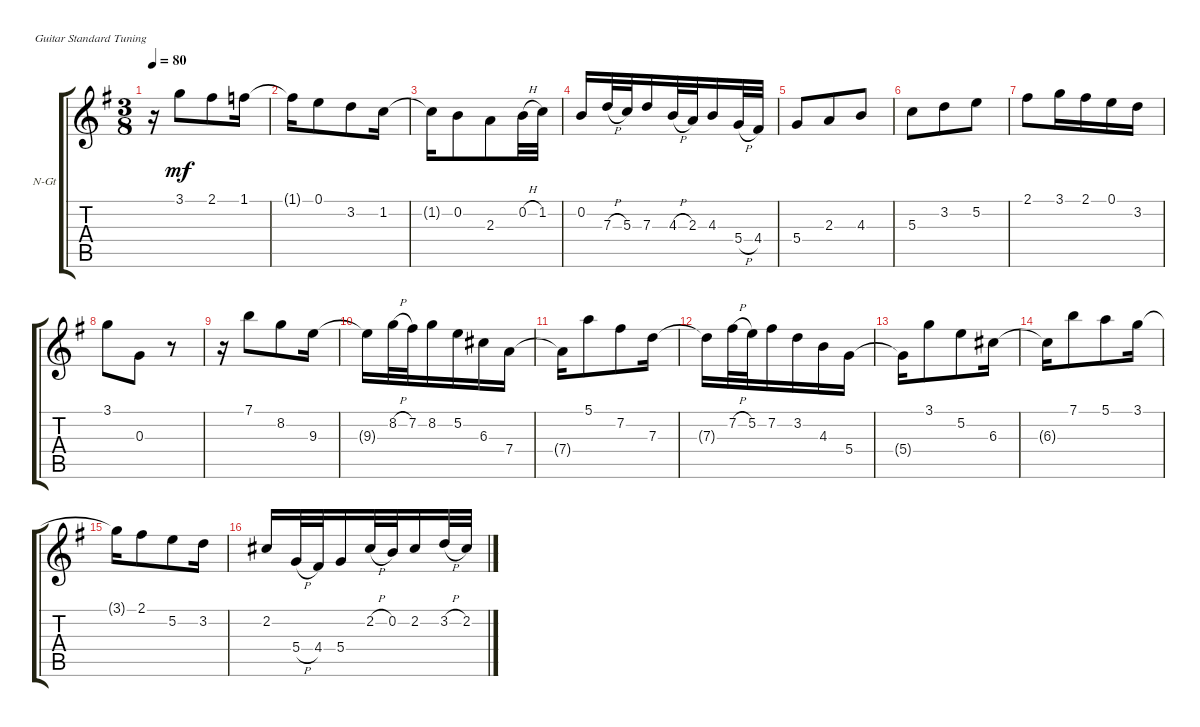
\bracketExtendMode groupsimilarinstruments
\firstSystemTrackNameOrientation horizontal
\otherSystemsTrackNameOrientation horizontal
\track ("Guitar 1" "N-Gt") {instrument acousticguitarnylon}
\staff {score tabs}
\tuning (E4 B3 G3 D3 A2 E2)
\ts (3 8)
\tempo 80
\clef g2
\scale
0.513944
\ks eminor
r.16{dy mf instrument acousticguitarnylon} 3.1.8 2.1.8 1.1.16 |
\scale
0.243028 1.1{t}.16 0.1.8 3.2.8 1.2.16 |
\scale
0.243028 1.2{t}.16 0.2.8 2.3.8 0.2{h}.32 1.2.32 |
\scale
0.333333 0.2.16 7.3{h}.32 5.3.32 7.3.16 4.3{h}.32 2.3.32 4.3.16 5.4{h}.32 4.4.32 |
\scale
0.333333 5.4.8 2.3.8 4.3.8 |
\scale
0.333333 5.3.8 3.2.8 5.2.8 |
\scale
0.333333 2.1.8 3.1.16 2.1.16 0.1.16 3.2.16 |
\scale
0.333333 3.1.8 0.3.8 r.8 |
\scale
0.333333 r.16 7.1.8 8.2.8 9.3.16 |
\scale
0.333333 9.3{t}.16 8.2{h}.32 7.2.32 8.2.16 5.2.16 6.3.16 7.4.16 |
\scale
0.333333 7.4{t}.16 5.1.8 7.2.8 7.3.16 |
\scale
0.333333 7.3{t}.16 7.2{h}.32 5.2.32 7.2.16 3.2.16 4.3.16 5.4.16 |
\scale
0.333333 5.4{t}.16 3.1.8 5.2.8 6.3.16 |
\scale
0.333333 6.3{t}.16 7.1.8 5.1.8 3.1.16 |
\scale
0.333333 3.1{t}.16 2.1.8 5.2.8 3.2.16 |
\scale
0.333333 2.2.16 5.4{h}.32 4.4.32 5.4.16 2.2{h}.32 0.2.32 2.2.16 3.2{h}.32 2.2.32
